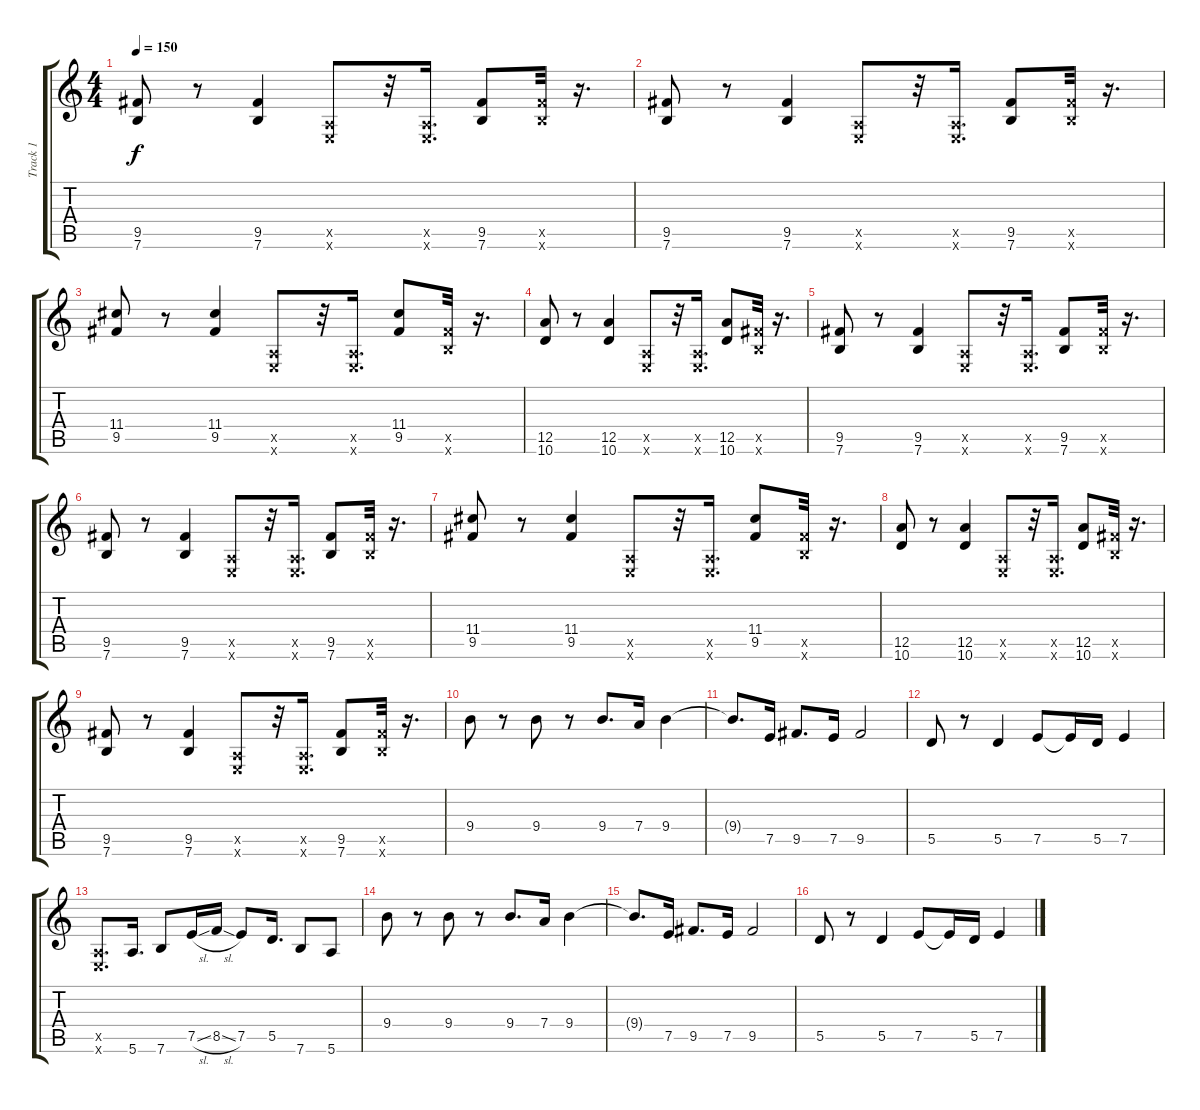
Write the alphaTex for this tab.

\track ("Track 1" "Track 1") {instrument acousticguitarnylon}
\staff {score tabs}
\tuning (E4 B3 G3 D3 A2 E2) {hide}
\ts (4 4)
\tempo 150
\clef g2
\ks c
(9.5 7.6).8{dy f} r.8 (9.5 7.6).4 (0.5{x} 0.6{x}).8 r.32 (0.5{x} 0.6{x}).16{d} (9.5 7.6).8 (9.5{x} 7.6{x}).32 r.16{d} |
(9.5 7.6).8 r.8 (9.5 7.6).4 (0.5{x} 0.6{x}).8 r.32 (0.5{x} 0.6{x}).16{d} (9.5 7.6).8 (9.5{x} 7.6{x}).32 r.16{d} |
(11.4 9.5).8 r.8 (11.4 9.5).4 (0.5{x} 0.6{x}).8 r.32 (0.5{x} 0.6{x}).16{d} (11.4 9.5).8 (9.5{x} 7.6{x}).32 r.16{d} |
(12.5 10.6).8 r.8 (12.5 10.6).4 (0.5{x} 0.6{x}).8 r.32 (0.5{x} 0.6{x}).16{d} (12.5 10.6).8 (9.5{x} 7.6{x}).32 r.16{d} |
(9.5 7.6).8 r.8 (9.5 7.6).4 (0.5{x} 0.6{x}).8 r.32 (0.5{x} 0.6{x}).16{d} (9.5 7.6).8 (9.5{x} 7.6{x}).32 r.16{d} |
(9.5 7.6).8 r.8 (9.5 7.6).4 (0.5{x} 0.6{x}).8 r.32 (0.5{x} 0.6{x}).16{d} (9.5 7.6).8 (9.5{x} 7.6{x}).32 r.16{d} |
(11.4 9.5).8 r.8 (11.4 9.5).4 (0.5{x} 0.6{x}).8 r.32 (0.5{x} 0.6{x}).16{d} (11.4 9.5).8 (9.5{x} 7.6{x}).32 r.16{d} |
(12.5 10.6).8 r.8 (12.5 10.6).4 (0.5{x} 0.6{x}).8 r.32 (0.5{x} 0.6{x}).16{d} (12.5 10.6).8 (9.5{x} 7.6{x}).32 r.16{d} |
(9.5 7.6).8 r.8 (9.5 7.6).4 (0.5{x} 0.6{x}).8 r.32 (0.5{x} 0.6{x}).16{d} (9.5 7.6).8 (9.5{x} 7.6{x}).32 r.16{d} |
9.4.8 r.8 9.4.8 r.8 9.4.8{d} 7.4.16 9.4.4 |
9.4{t}.8{d} 7.5.16 9.5.8{d} 7.5.16 9.5.2 |
5.5.8 r.8 5.5.4 7.5.8 7.5{t}.16 5.5.16 7.5.4 |
(0.5{x} 0.6{x}).8{d} 5.6.16{d} 7.6.8 7.5{sl}.16 8.5{sl}.16 7.5.8 5.5.16{d} 7.6.8 5.6.8 |
9.4.8 r.8 9.4.8 r.8 9.4.8{d} 7.4.16 9.4.4 |
9.4{t}.8{d} 7.5.16 9.5.8{d} 7.5.16 9.5.2 |
5.5.8 r.8 5.5.4 7.5.8 7.5{t}.16 5.5.16 7.5.4
